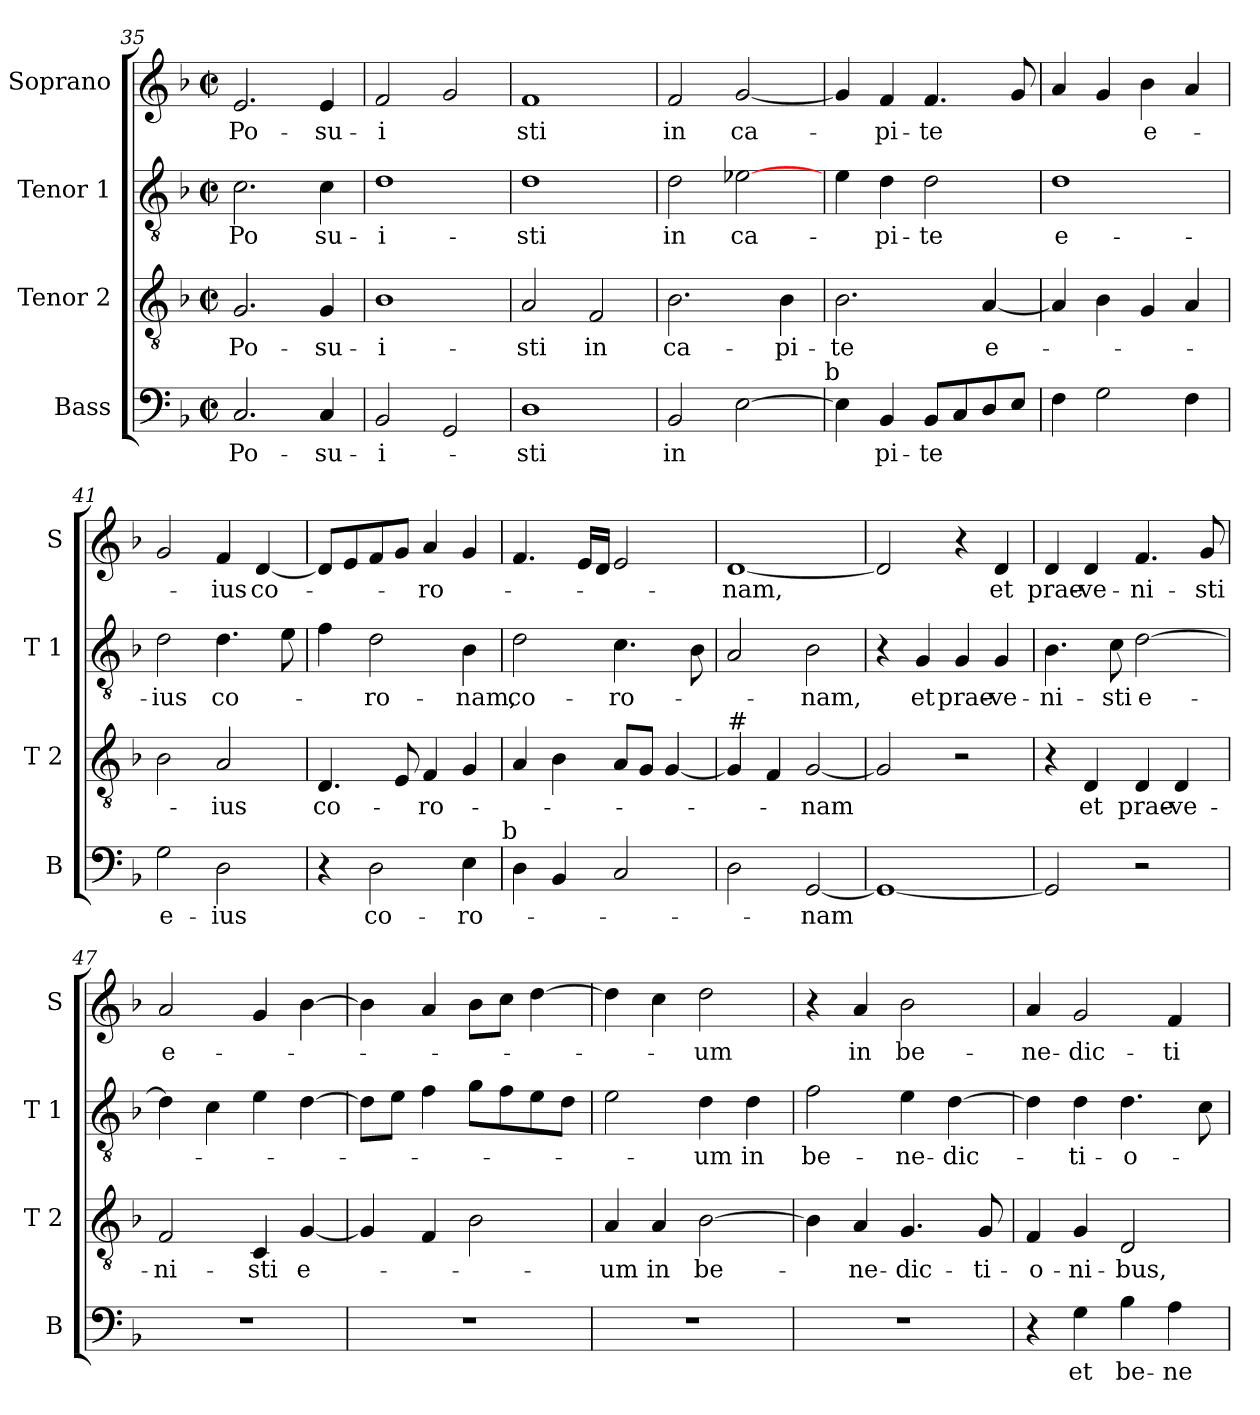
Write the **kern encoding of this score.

**kern	**text	**kern	**text	**kern	**text	**kern	**text
*part4	*part4	*part3	*part3	*part2	*part2	*part1	*part1
*staff4	*staff4	*staff3	*staff3	*staff2	*staff2	*staff1	*staff1
*I"Bass	*	*I"Tenor 2	*	*I"Tenor 1	*	*I"Soprano	*
*I'B	*	*I'T 2	*	*I'T 1	*	*I'S	*
*clefF4	*	*clefGv2	*	*clefGv2	*	*clefG2	*
*k[b-]	*	*k[b-]	*	*k[b-]	*	*k[b-]	*
*F:	*	*F:	*	*F:	*	*F:	*
*M2/2	*	*M2/2	*	*M2/2	*	*M2/2	*
*met(c|)	*	*met(c|)	*	*met(c|)	*	*met(c|)	*
=35	=35	=35	=35	=35	=35	=35	=35
2.C/	Po-	2.G/	Po-	2.c\	Po	2.e/	Po-
4C/	-su-	4G/	-su-	4c\	su-	4e/	-su-
=36	=36	=36	=36	=36	=36	=36	=36
2BB-/	-i-	1B-	-i-	1d	-i-	2f/	-i
2GG/	.	.	.	.	.	2g/	.
=37	=37	=37	=37	=37	=37	=37	=37
1D	-sti	2A/	-sti	1d	-sti	1f	sti
.	.	2F/	in	.	.	.	.
=38	=38	=38	=38	=38	=38	=38	=38
2BB-/	in	2.B-\	ca-	2d\	in	2f/	in
[2E\	.	.	.	[2e-X\	ca-	[2g/	ca-
.	.	4B-\	-pi-	.	.	.	.
!LO:TX:a:t=b	!	!	!	!	!	!	!
!!LO:PB:g=z
=39	=39	=39	=39	=39	=39	=39	=39
4E\]	.	2.B-\	-te	4e\	.	4g/]	.
4BB-/	pi-	.	.	4d\	-pi-	4f/	-pi-
8BB-/L	-te	.	.	2d\	-te	4.f/	-te
8C/	.	.	.	.	.	.	.
8D/	.	[4A/	e-	.	.	.	.
8E/J	.	.	.	.	.	8g/	.
=40	=40	=40	=40	=40	=40	=40	=40
4F\	.	4A/]	.	1d	e-	4a/	.
2G\	.	4B-\	.	.	.	4g/	.
.	.	4G/	.	.	.	4b-\	e-
4F\	.	4A/	.	.	.	4a/	.
=41	=41	=41	=41	=41	=41	=41	=41
2G\	e-	2B-\	.	2d\	-ius	2g/	.
2D\	-ius	2A/	-ius	4.d\	co-	4f/	-ius
.	.	.	.	.	.	[4d/	co-
.	.	.	.	8e\	.	.	.
=42	=42	=42	=42	=42	=42	=42	=42
4r	.	4.D/	co-	4f\	.	8d/L]	.
.	.	.	.	.	.	8e/	.
2D\	co-	.	.	2d\	-ro-	8f/	.
.	.	8E/	.	.	.	8g/J	.
.	.	4F/	-ro-	.	.	4a/	-ro-
4E\	-ro-	4G/	.	4B-\	-nam,	4g/	.
!LO:TX:a:t=b	!	!	!	!	!	!	!
=43	=43	=43	=43	=43	=43	=43	=43
4D\	.	4A/	.	2d\	co-	4.f/	.
4BB-/	.	4B-\	.	.	.	.	.
.	.	.	.	.	.	16e/LL	.
.	.	.	.	.	.	16d/JJ	.
2C/	.	8A/L	.	4.c\	-ro-	2e/	.
.	.	8G/J	.	.	.	.	.
.	.	[4G/	.	.	.	.	.
.	.	.	.	8B-\	.	.	.
=44	=44	=44	=44	=44	=44	=44	=44
!	!	!LO:TX:a:t=#	!	!	!	!	!
2D\	.	4G/]	.	2A/	.	[1d	-nam,
.	.	4F/	.	.	.	.	.
[2GG/	-nam	[2G/	-nam	2B-\	-nam,	.	.
!!LO:LB:g=z
=45	=45	=45	=45	=45	=45	=45	=45
1GG_	.	2G/]	.	4r	.	2d/]	.
.	.	.	.	4G/	et	.	.
.	.	2r	.	4G/	prae-	4r	.
.	.	.	.	4G/	-ve-	4d/	et
=46	=46	=46	=46	=46	=46	=46	=46
2GG/]	.	4r	.	4.B-\	-ni-	4d/	prae-
.	.	4D/	et	.	.	4d/	-ve-
.	.	.	.	8c\	-sti	.	.
2r	.	4D/	prae-	[2d\	e-	4.f/	-ni-
.	.	4D/	-ve-	.	.	.	.
.	.	.	.	.	.	8g/	-sti
=47	=47	=47	=47	=47	=47	=47	=47
1r	.	2F/	-ni-	4d\]	.	2a/	e-
.	.	.	.	4c\	.	.	.
.	.	4C/	-sti	4e\	.	4g/	.
.	.	[4G/	e-	[4d\	.	[4b-\	.
=48	=48	=48	=48	=48	=48	=48	=48
1r	.	4G/]	.	8d\L]	.	4b-\]	.
.	.	.	.	8e\J	.	.	.
.	.	4F/	.	4f\	.	4a/	.
.	.	2B-\	.	8g\L	.	8b-\L	.
.	.	.	.	8f\	.	8cc\J	.
.	.	.	.	8e\	.	[4dd\	.
.	.	.	.	8d\J	.	.	.
=49	=49	=49	=49	=49	=49	=49	=49
1r	.	4A/	-um	2e\	.	4dd\]	.
.	.	4A/	in	.	.	4cc\	.
.	.	[2B-\	be-	4d\	-um	2dd\	-um
.	.	.	.	4d\	in	.	.
=50	=50	=50	=50	=50	=50	=50	=50
1r	.	4B-\]	.	2f\	be-	4r	.
.	.	4A/	-ne-	.	.	4a/	in
.	.	4.G/	-dic-	4e\	-ne-	2b-\	be-
.	.	.	.	[4d\	-dic-	.	.
.	.	8G/	-ti-	.	.	.	.
!!LO:LB:g=z
=51	=51	=51	=51	=51	=51	=51	=51
4r	.	4F/	-o-	4d\]	.	4a/	-ne-
4G\	et	4G/	-ni-	4d\	-ti-	2g/	-dic-
4B-\	be-	2D/	-bus,	4.d\	-o-	.	.
4A\	-ne-	.	.	.	.	4f/	-ti-
.	.	.	.	8c\	.	.	.
=	=	=	=	=	=	=	=
*-	*-	*-	*-	*-	*-	*-	*-
